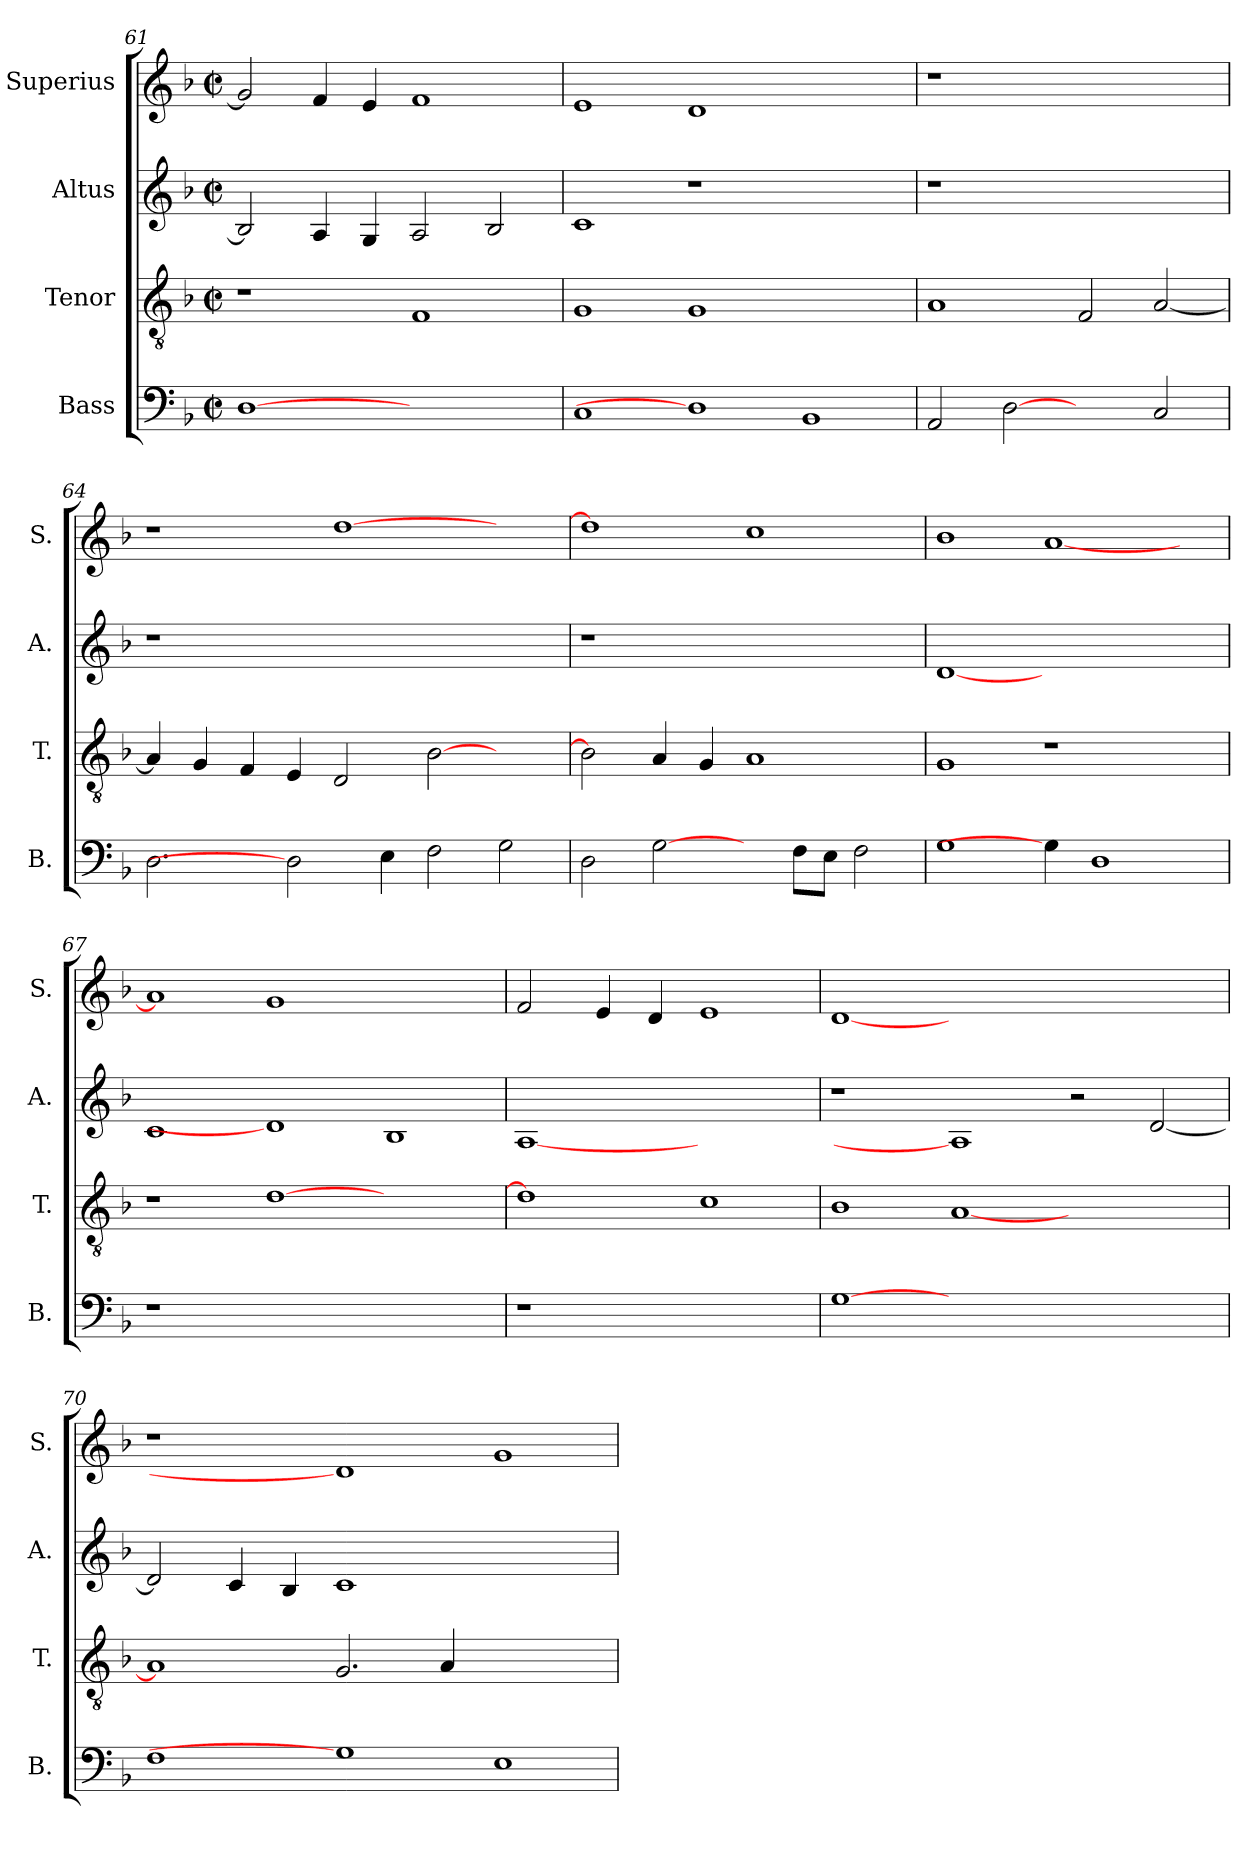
**kern	**kern	**kern	**kern
*part4	*part3	*part2	*part1
*staff4	*staff3	*staff2	*staff1
*I"Bass	*I"Tenor	*I"Altus	*I"Superius
*I'B.	*I'T.	*I'A.	*I'S.
*clefF4	*clefGv2	*clefG2	*clefG2
*	*ITrd7c12	*	*
*k[b-]	*k[b-]	*k[b-]	*k[b-]
*F:	*F:	*F:	*F:
*M2/2	*M2/2	*M2/2	*M2/2
*met(c|)	*met(c|)	*met(c|)	*met(c|)
=61	=61	=61	=61
[1Di	1r	2B-i/]	2gi/]
.	.	4Ai/	4fi/
.	.	4Gi/	4ei/
1ryy	1FFi	2Ai/	1fi
.	.	2B-i/	.
=62	=62	=62	=62
1Ci	1GGi	1ci	1ei
1Di]	1GGi	1r	1di
1BB-i	1ryy	1ryy	1ryy
!!LO:LB:g=z
=63	=63	=63	=63
!	!	!LO:N:vis=1	!LO:N:vis=1
2AAi/	1AAi	1r	1r
[2Di	.	.	.
2ryy	2FFi/	1ryy	1ryy
2Ci/	[<2AAi/	.	.
=64	=64	=64	=64
!	!	!LO:N:vis=1	!
2.Di\	4AAi/]	1r	1r
.	4GGi/	.	.
.	4FFi/	.	.
2Di]	4EEi/	.	.
.	2DDi/	1.ryy	[>1ddi
4Ei\	.	.	.
2Fi\	[>2BB-i\	.	.
2Gi\	2ryy	.	2ryy
=65	=65	=65	=65
!	!	!LO:N:vis=1	!
2Di\	2BB-i\]	1r	1ddi]
[2Gi\	4AAi/	.	.
.	4GGi/	.	.
4ryy	1AAi	1ryy	1cci
8Fi\L	.	.	.
8Ei\J	.	.	.
2Fi\	.	.	.
=66	=66	=66	=66
1Gi	1GGi	[1di	1b-i
4Gi\]	1r	1ryy	[<1ai
1Di	.	.	.
.	4ryy	4ryy	4ryy
=67	=67	=67	=67
!LO:N:vis=1	!	!	!
1r	1r	1ci	1ai]
0ryy	[>1Di	1di]	1gi
.	1ryy	1B-i	1ryy
!!LO:LB:g=z
=68	=68	=68	=68
!LO:N:vis=1	!	!	!
1r	1Di]	[1Ai	2fi/
.	.	.	4ei/
.	.	.	4di/
1ryy	1Ci	1ryy	1ei
=69	=69	=69	=69
[1Gi	1BB-i	1r	[1di
0ryy	[<1AAi	1Ai]	0ryy
.	1ryy	2r	.
.	.	[<2di/	.
=70	=70	=70	=70
1Fi	1AAi]	2di/]	1r
.	.	4ci/	.
.	.	4B-i/	.
1Gi]	2.GGi/	1ci	1di]
.	4AAi/	.	.
1Ei	1ryy	1ryy	1gi
=	=	=	=
*-	*-	*-	*-
